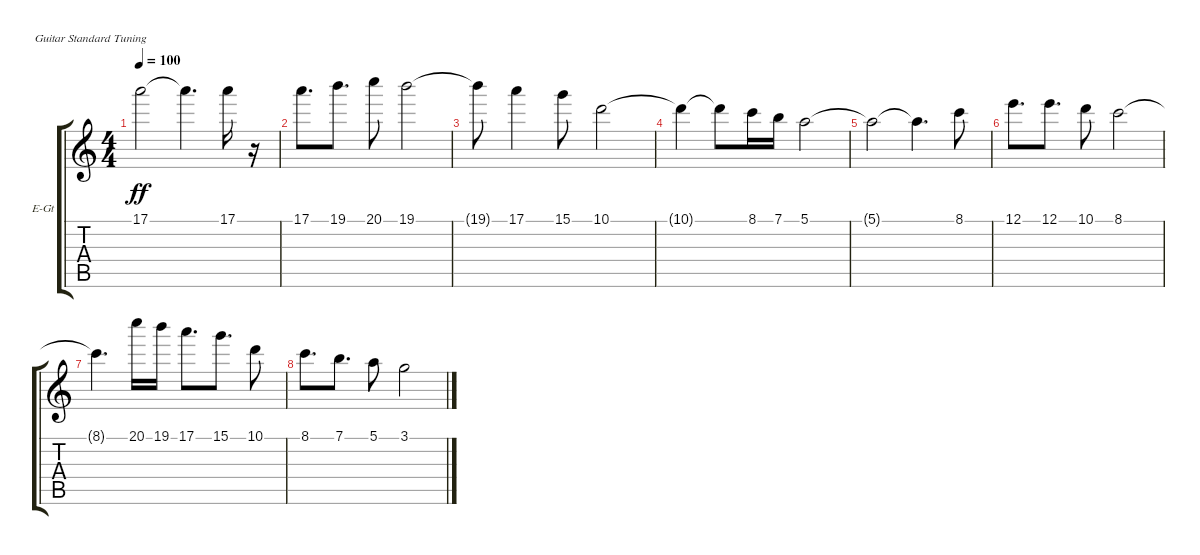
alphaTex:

\defaultSystemsLayout 4
\bracketExtendMode groupsimilarinstruments
\firstSystemTrackNameOrientation horizontal
\otherSystemsTrackNameOrientation horizontal
\track ("Electric Guitar" "E-Gt") {instrument distortionguitar}
\staff {score tabs}
\tuning (E4 B3 G3 D3 A2 E2)
\ts (4 4)
\tempo 100
\clef g2
\ks c
17.1{t}.2{dy ff} 17.1{t}.4{d} 17.1.16 r.16 |
17.1.8{d} 19.1.8{d} 20.1.8 19.1.2 |
19.1{t}.8 17.1.4 15.1.8 10.1.2 |
10.1{t}.4 10.1{t}.8 8.1.16 7.1.16 5.1.2 |
5.1{t}.2 5.1{t}.4{d} 8.1.8 |
12.1.8{d} 12.1.8{d} 10.1.8 8.1.2 |
8.1{t}.4{d} 20.1.16 19.1.16 17.1.8{d} 15.1.8{d} 10.1.8 |
8.1.8{d} 7.1.8{d} 5.1.8 3.1.2
